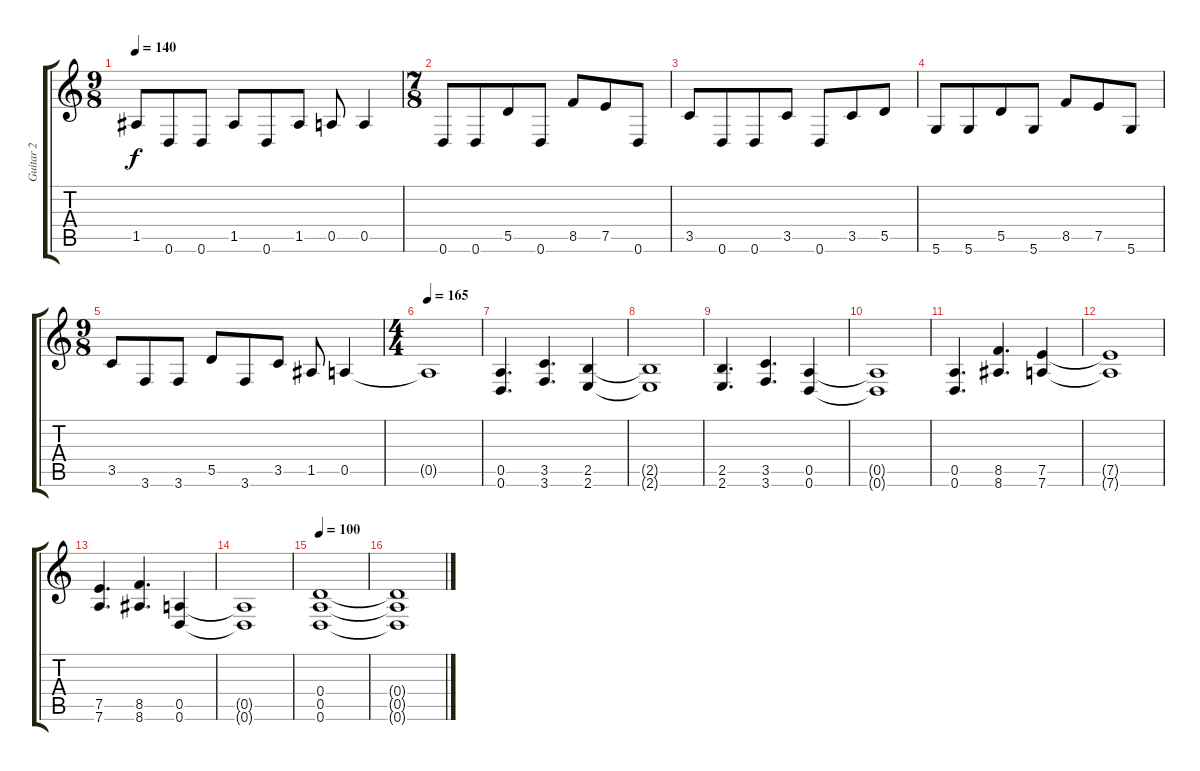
\track ("Guitar 2" "Guitar 2") {instrument electricguitarclean}
\staff {score tabs}
\tuning (E4 B3 G3 D3 A2 D2) {hide}
\ts (9 8)
\tempo 140
\clef g2
\ks c
1.5.8{dy f} 0.6.8 0.6.8 1.5.8 0.6.8 1.5.8 0.5.8 0.5.4 |
\ts (7 8)
0.6.8 0.6.8 5.5.8 0.6.8 8.5.8 7.5.8 0.6.8 |
3.5.8 0.6.8 0.6.8 3.5.8 0.6.8 3.5.8 5.5.8 |
5.6.8 5.6.8 5.5.8 5.6.8 8.5.8 7.5.8 5.6.8 |
\ts (9 8)
3.5.8 3.6.8 3.6.8 5.5.8 3.6.8 3.5.8 1.5.8 0.5.4 |
\ts (4 4)
\tempo 165
0.5{t}.1 |
(0.5 0.6).4{d} (3.5 3.6).4{d} (2.5 2.6).4 |
(2.5{t} 2.6{t}).1 |
(2.5 2.6).4{d} (3.5 3.6).4{d} (0.5 0.6).4 |
(0.5{t} 0.6{t}).1 |
(0.5 0.6).4{d} (8.5 8.6).4{d} (7.5 7.6).4 |
(7.5{t} 7.6{t}).1 |
(7.5 7.6).4{d} (8.5 8.6).4{d} (0.5 0.6).4 |
(0.5{t} 0.6{t}).1 |
\tempo 100
(0.4 0.5 0.6).1{balance 0 instrument pad4choir} |
(0.4{t} 0.5{t} 0.6{t}).1
